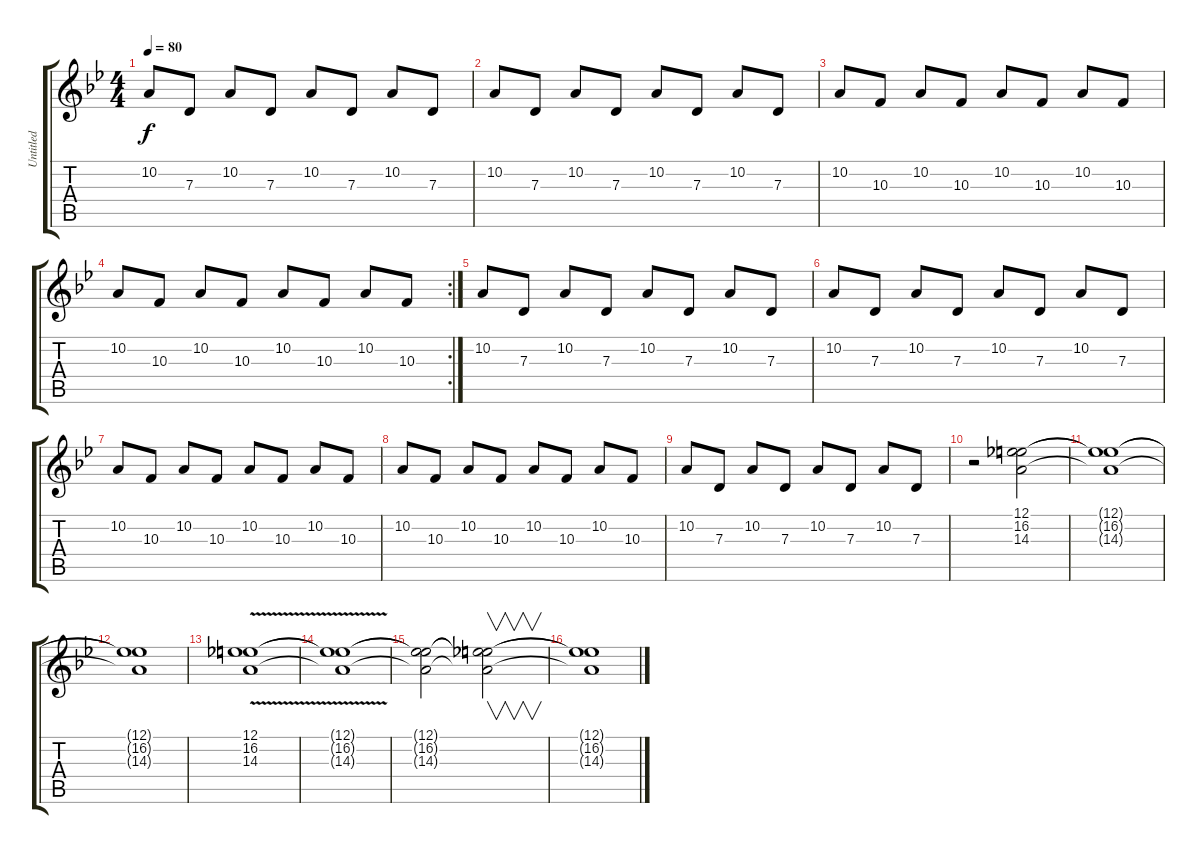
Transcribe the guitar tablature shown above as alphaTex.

\track ("Untitled" "Untitled") {instrument fx8scifi}
\staff {score tabs}
\tuning (E4 B3 G3 D3 A2 D2) {hide}
\ts (4 4)
\tempo 80
\clef g2
\ks bb
10.2.8{dy f} 7.3.8 10.2.8 7.3.8 10.2.8 7.3.8 10.2.8 7.3.8 |
10.2.8 7.3.8 10.2.8 7.3.8 10.2.8 7.3.8 10.2.8 7.3.8 |
10.2.8 10.3.8 10.2.8 10.3.8 10.2.8 10.3.8 10.2.8 10.3.8 |
\rc 2
10.2.8 10.3.8 10.2.8 10.3.8 10.2.8 10.3.8 10.2.8 10.3.8 |
10.2.8 7.3.8 10.2.8 7.3.8 10.2.8 7.3.8 10.2.8 7.3.8 |
10.2.8 7.3.8 10.2.8 7.3.8 10.2.8 7.3.8 10.2.8 7.3.8 |
10.2.8 10.3.8 10.2.8 10.3.8 10.2.8 10.3.8 10.2.8 10.3.8 |
10.2.8 10.3.8 10.2.8 10.3.8 10.2.8 10.3.8 10.2.8 10.3.8 |
10.2.8 7.3.8 10.2.8 7.3.8 10.2.8 7.3.8 10.2.8 7.3.8 |
r.2 (12.1 16.2 14.3).2 |
(12.1{t} 16.2{t} 14.3{t}).1 |
(12.1{t} 16.2{t} 14.3{t}).1 |
(12.1{v} 16.2{v} 14.3{v}).1 |
(12.1{t} 16.2{t} 14.3{t}).1 |
(12.1{t} 16.2{t} 14.3{t}).2 (12.1{t} 16.2{t} 14.3{t}).2{v} |
(12.1{t} 16.2{t} 14.3{t}).1
